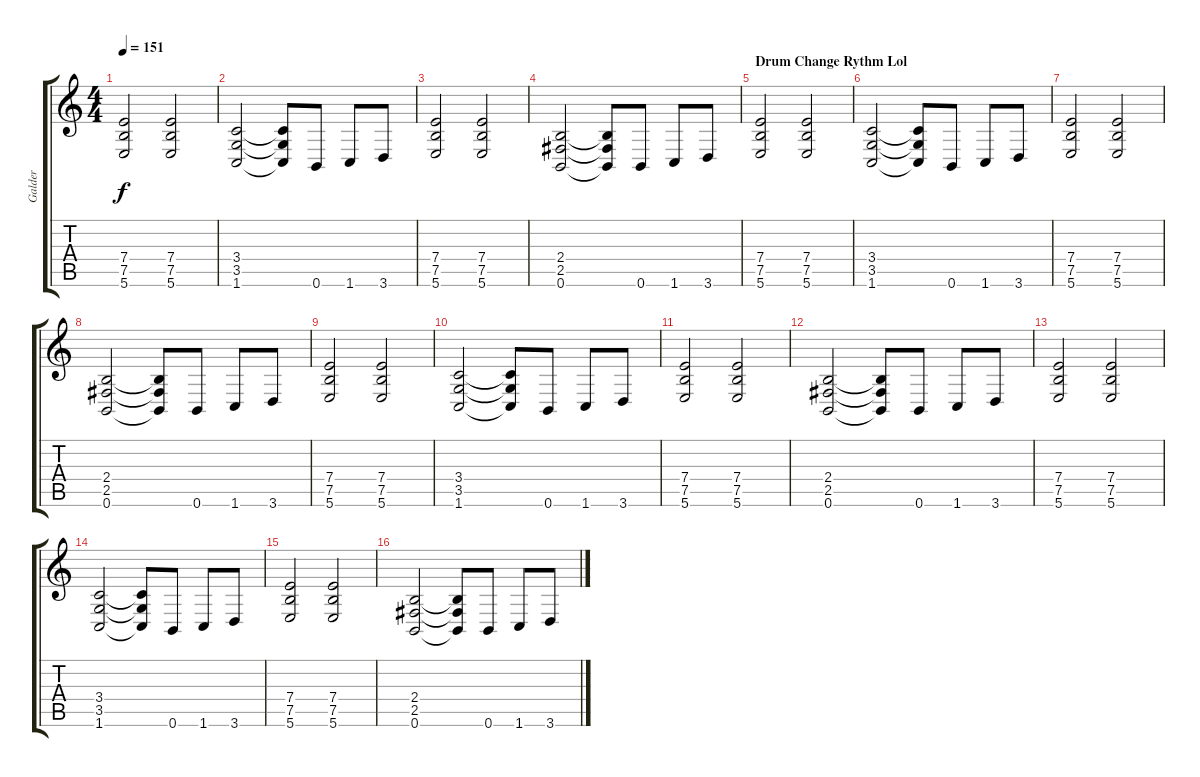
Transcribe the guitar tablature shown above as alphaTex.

\track ("Galder" "Galder") {instrument overdrivenguitar}
\staff {score tabs}
\tuning (B3 Gb3 D3 A2 E2 B1) {hide}
\ts (4 4)
\tempo 151
\clef g2
\ks c
(7.4 7.5 5.6).2{dy f} (7.4 7.5 5.6).2 |
(3.4 3.5 1.6).2 (3.4{t} 3.5{t} 1.6{t}).8 0.6.8 1.6.8 3.6.8 |
(7.4 7.5 5.6).2 (7.4 7.5 5.6).2 |
(2.4 2.5 0.6).2 (2.4{t} 2.5{t} 0.6{t}).8 0.6.8 1.6.8 3.6.8 |
\section ("" "Drum Change Rythm Lol")
(7.4 7.5 5.6).2 (7.4 7.5 5.6).2 |
(3.4 3.5 1.6).2 (3.4{t} 3.5{t} 1.6{t}).8 0.6.8 1.6.8 3.6.8 |
(7.4 7.5 5.6).2 (7.4 7.5 5.6).2 |
(2.4 2.5 0.6).2 (2.4{t} 2.5{t} 0.6{t}).8 0.6.8 1.6.8 3.6.8 |
(7.4 7.5 5.6).2 (7.4 7.5 5.6).2 |
(3.4 3.5 1.6).2 (3.4{t} 3.5{t} 1.6{t}).8 0.6.8 1.6.8 3.6.8 |
(7.4 7.5 5.6).2 (7.4 7.5 5.6).2 |
(2.4 2.5 0.6).2 (2.4{t} 2.5{t} 0.6{t}).8 0.6.8 1.6.8 3.6.8 |
(7.4 7.5 5.6).2 (7.4 7.5 5.6).2 |
(3.4 3.5 1.6).2 (3.4{t} 3.5{t} 1.6{t}).8 0.6.8 1.6.8 3.6.8 |
(7.4 7.5 5.6).2 (7.4 7.5 5.6).2 |
(2.4 2.5 0.6).2 (2.4{t} 2.5{t} 0.6{t}).8 0.6.8 1.6.8 3.6.8
